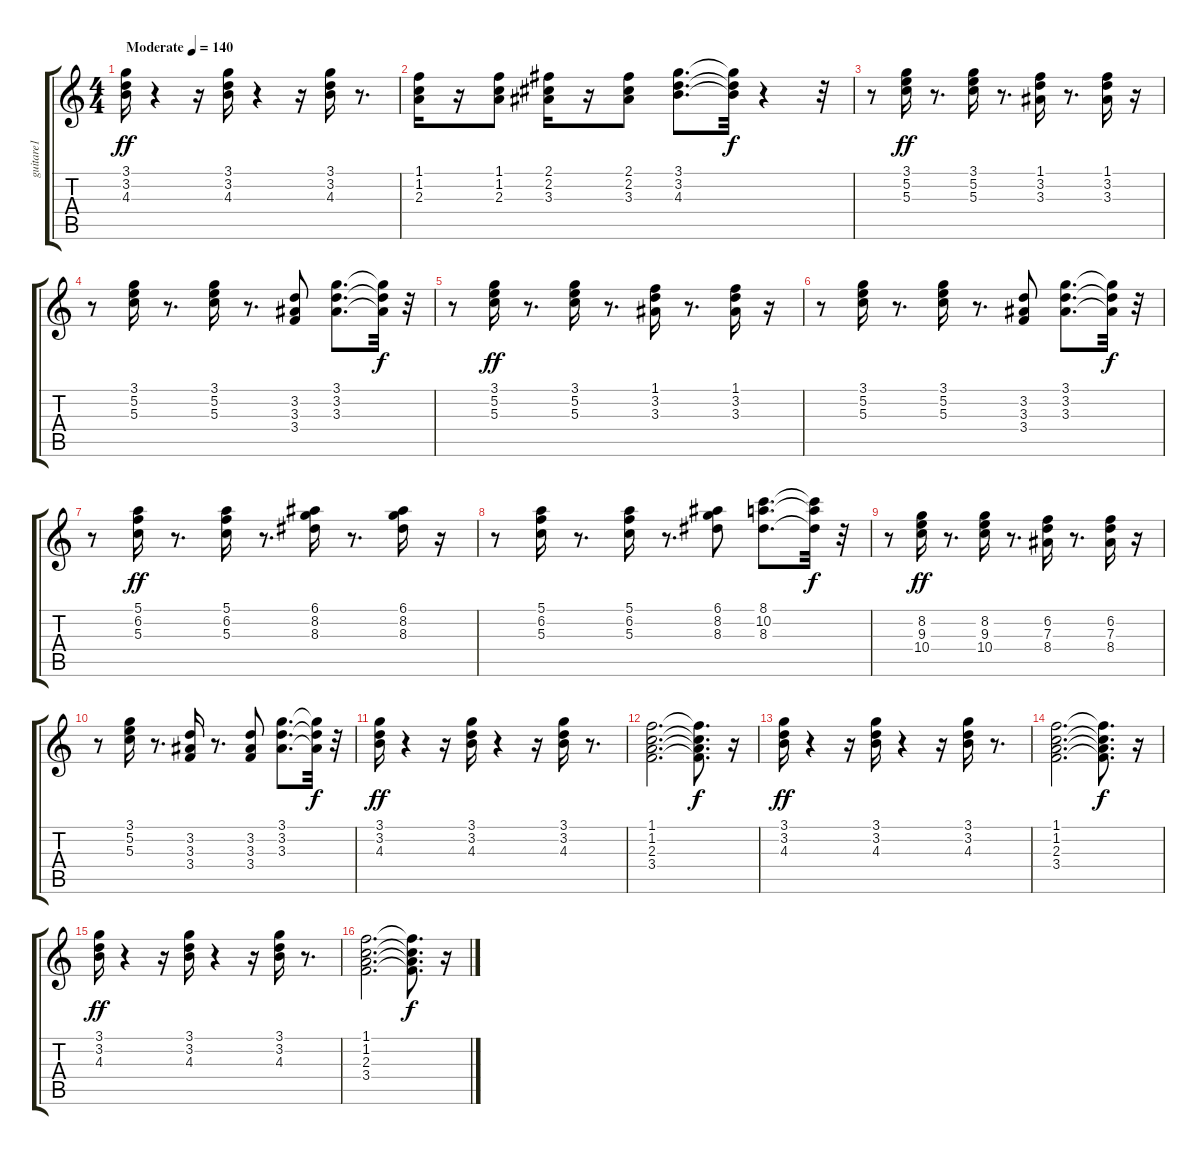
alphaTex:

\track ("guitare1" "guitare1") {instrument electricguitarclean}
\staff {score tabs}
\tuning (E4 B3 G3 D3 A2 E2) {hide}
\ts (4 4)
\tempo (140 "Moderate")
\clef g2
\ks c
(3.1 3.2 4.3).16{dy ff instrument electricguitarclean} r.4 r.16 (3.1 3.2 4.3).16 r.4 r.16 (3.1 3.2 4.3).16 r.8{d} |
(1.1 1.2 2.3).16 r.16 (1.1 1.2 2.3).8 (2.1 2.2 3.3).16 r.16 (2.1 2.2 3.3).8 (3.1 3.2 4.3).8{d} (3.1{t} 3.2{t} 4.3{t}).32{dy f} r.4 r.32 |
r.8 (3.1 5.2 5.3).16{dy ff} r.8{d} (3.1 5.2 5.3).16 r.8{d} (1.1 3.2 3.3).16 r.8{d} (1.1 3.2 3.3).16 r.16 |
r.8 (3.1 5.2 5.3).16 r.8{d} (3.1 5.2 5.3).16 r.8{d} (3.2 3.3 3.4).8 (3.1 3.2 3.3).8{d} (3.1{t} 3.2{t} 3.3{t}).32{dy f} r.32 |
r.8 (3.1 5.2 5.3).16{dy ff} r.8{d} (3.1 5.2 5.3).16 r.8{d} (1.1 3.2 3.3).16 r.8{d} (1.1 3.2 3.3).16 r.16 |
r.8 (3.1 5.2 5.3).16 r.8{d} (3.1 5.2 5.3).16 r.8{d} (3.2 3.3 3.4).8 (3.1 3.2 3.3).8{d} (3.1{t} 3.2{t} 3.3{t}).32{dy f} r.32 |
r.8 (5.1 6.2 5.3).16{dy ff} r.8{d} (5.1 6.2 5.3).16 r.8{d} (6.1 8.2 8.3).16 r.8{d} (6.1 8.2 8.3).16 r.16 |
r.8 (5.1 6.2 5.3).16 r.8{d} (5.1 6.2 5.3).16 r.8{d} (6.1 8.2 8.3).8 (8.1 10.2 8.3).8{d} (8.1{t} 10.2{t} 8.3{t}).32{dy f} r.32 |
r.8 (8.2 9.3 10.4).16{dy ff} r.8{d} (8.2 9.3 10.4).16 r.8{d} (6.2 7.3 8.4).16 r.8{d} (6.2 7.3 8.4).16 r.16 |
r.8 (3.1 5.2 5.3).16 r.8{d} (3.2 3.3 3.4).16 r.8{d} (3.2 3.3 3.4).8 (3.1 3.2 3.3).8{d} (3.1{t} 3.2{t} 3.3{t}).32{dy f} r.32 |
(3.1 3.2 4.3).16{dy ff} r.4 r.16 (3.1 3.2 4.3).16 r.4 r.16 (3.1 3.2 4.3).16 r.8{d} |
(1.1 1.2 2.3 3.4).2{d} (1.1{t} 1.2{t} 2.3{t} 3.4{t}).8{d dy f} r.16 |
(3.1 3.2 4.3).16{dy ff} r.4 r.16 (3.1 3.2 4.3).16 r.4 r.16 (3.1 3.2 4.3).16 r.8{d} |
(1.1 1.2 2.3 3.4).2{d} (1.1{t} 1.2{t} 2.3{t} 3.4{t}).8{d dy f} r.16 |
(3.1 3.2 4.3).16{dy ff} r.4 r.16 (3.1 3.2 4.3).16 r.4 r.16 (3.1 3.2 4.3).16 r.8{d} |
(1.1 1.2 2.3 3.4).2{d} (1.1{t} 1.2{t} 2.3{t} 3.4{t}).8{d dy f} r.16
